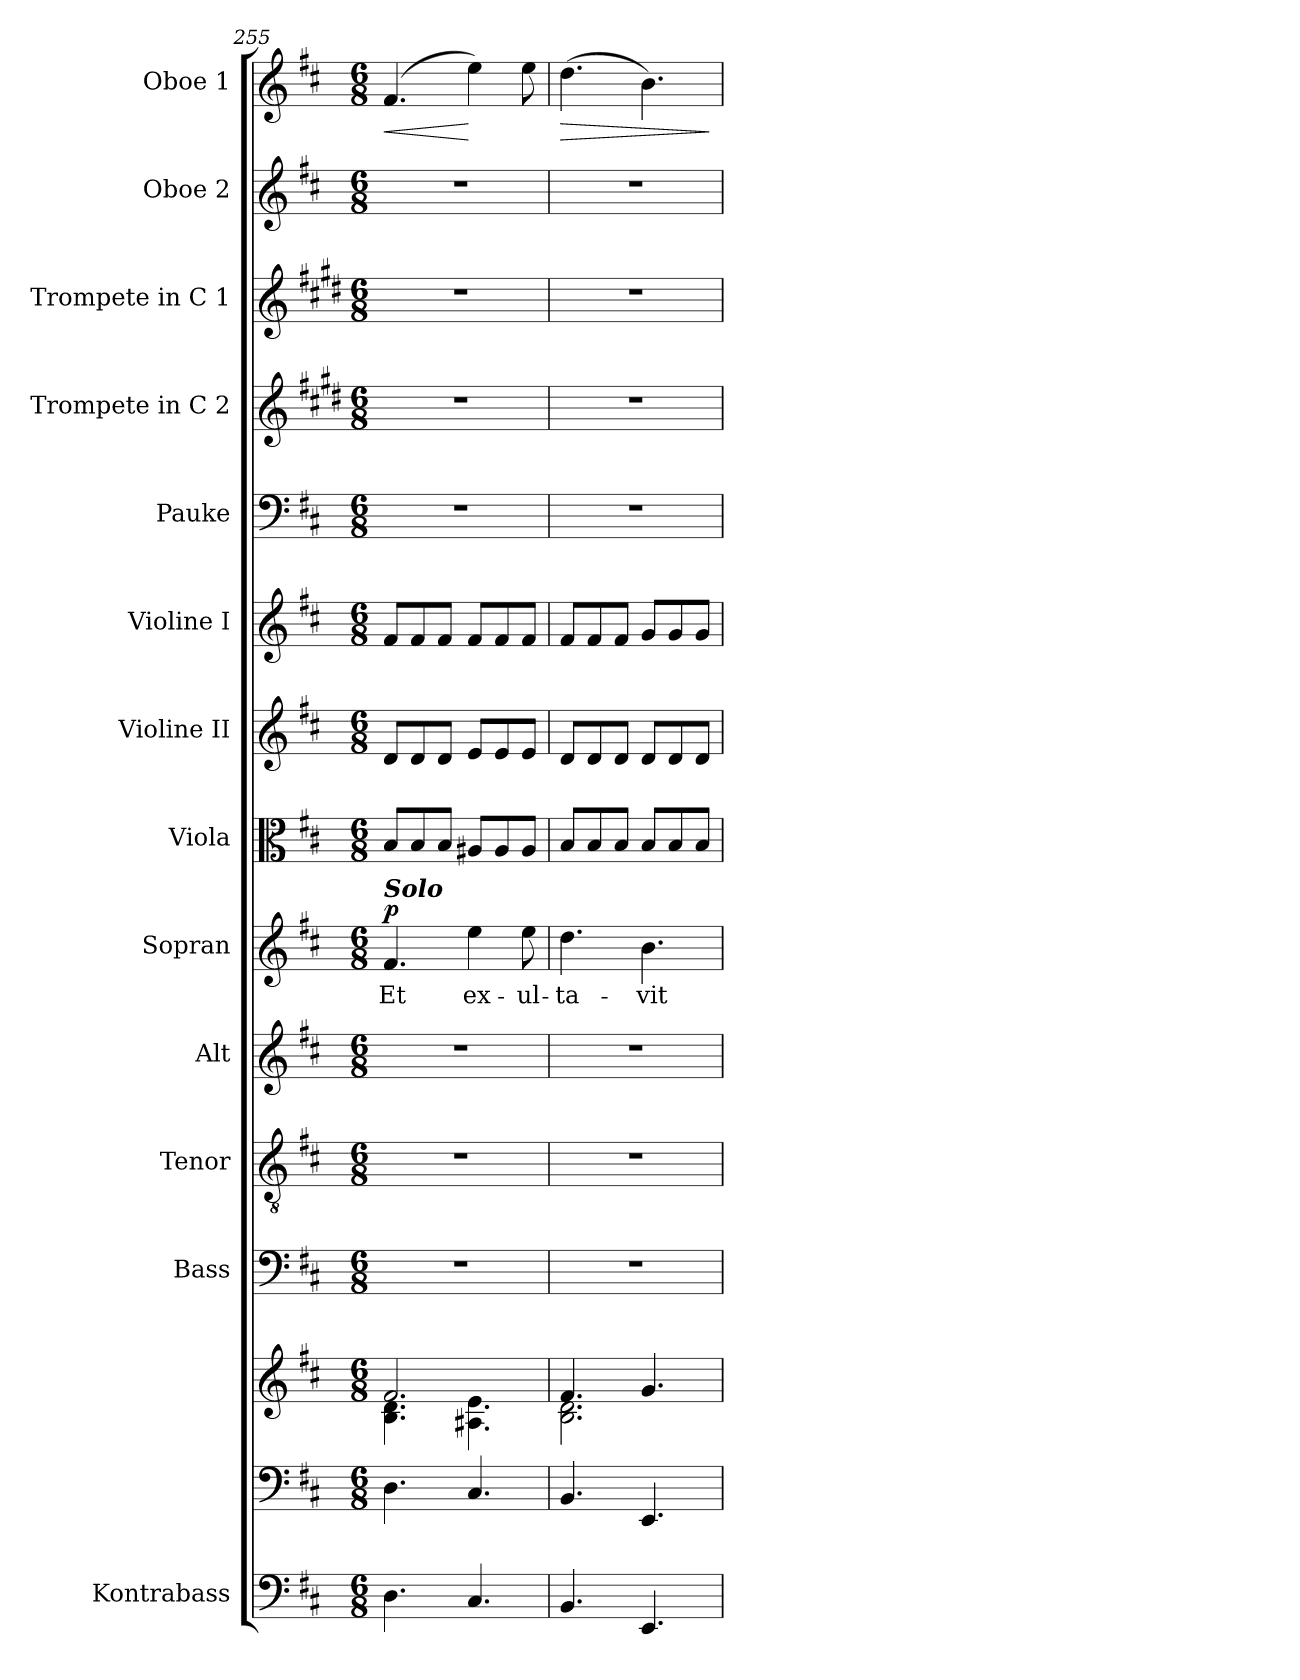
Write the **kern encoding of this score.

**kern	**kern	**kern	**kern	**kern	**kern	**kern	**text	**dynam	**kern	**kern	**kern	**kern	**kern	**kern	**kern	**kern	**dynam
*part14	*part13	*part13	*part12	*part11	*part10	*part9	*part9	*part9	*part8	*part7	*part6	*part5	*part4	*part3	*part2	*part1	*part1
*staff15	*staff14	*staff13	*staff12	*staff11	*staff10	*staff9	*staff9	*staff9	*staff8	*staff7	*staff6	*staff5	*staff4	*staff3	*staff2	*staff1	*staff1
*I"Kontrabass	*	*	*I"Bass	*I"Tenor	*I"Alt	*I"Sopran	*	*	*I"Viola	*I"Violine II	*I"Violine I	*I"Pauke	*I"Trompete in C 2	*I"Trompete in C 1	*I"Oboe 2	*I"Oboe 1	*
*I'Kb.	*	*	*I'B	*I'T	*I'A	*I'S	*	*	*I'Vla.	*I'Vl. II	*I'Vl. I	*I'Pk.	*	*	*I'Ob. 2	*I'Ob. 1	*
*clefF4	*clefF4	*clefG2	*clefF4	*clefGv2	*clefG2	*clefG2	*	*	*clefC3	*clefG2	*clefG2	*clefF4	*clefG2	*clefG2	*clefG2	*clefG2	*
*ITrd7c12	*	*	*	*	*	*	*	*	*	*	*	*	*ITrd1c2	*ITrd1c2	*	*	*
*k[f#c#]	*k[f#c#]	*k[f#c#]	*k[f#c#]	*k[f#c#]	*k[f#c#]	*k[f#c#]	*	*	*k[f#c#]	*k[f#c#]	*k[f#c#]	*k[f#c#]	*k[f#c#]	*k[f#c#]	*k[f#c#]	*k[f#c#]	*
*D:	*D:	*D:	*D:	*D:	*D:	*D:	*	*	*D:	*D:	*D:	*D:	*D:	*D:	*D:	*D:	*
*M6/8	*M6/8	*M6/8	*M6/8	*M6/8	*M6/8	*M6/8	*	*	*M6/8	*M6/8	*M6/8	*M6/8	*M6/8	*M6/8	*M6/8	*M6/8	*
=255	=255	=255	=255	=255	=255	=255	=255	=255	=255	=255	=255	=255	=255	=255	=255	=255	=255
*	*	*^	*	*	*	*	*	*	*	*	*	*	*	*	*	*	*
!	!	!	!	!	!	!	!LO:TX:a:Bi:t=Solo	!	!	!	!	!	!	!	!	!	!	!
!	!	!	!	!	!	!	!	!LO:LY:b	!LO:DY:a	!	!	!	!	!	!	!	!	!LO:HP:b
4.DD\	4.D\	2.f#/	4.B\ 4.d\	2.r	2.r	2.r	4.f#/	Et	p	8B/L	8d/L	8f#/L	2.r	2.r	2.r	2.r	(4.f#/	<
.	.	.	.	.	.	.	.	.	.	8B/	8d/	8f#/	.	.	.	.	.	.
.	.	.	.	.	.	.	.	.	.	8B/J	8d/J	8f#/J	.	.	.	.	.	.
!	!	!	!	!	!	!	!	!LO:LY:b	!	!	!	!	!	!	!	!	!	!
4.CC#/	4.C#/	.	4.A#X\ 4.e\	.	.	.	4ee\	ex-	.	8A#X/L	8e/L	8f#/L	.	.	.	.	4ee\)	[
.	.	.	.	.	.	.	.	.	.	8A#/	8e/	8f#/	.	.	.	.	.	.
!	!	!	!	!	!	!	!	!LO:LY:b	!	!	!	!	!	!	!	!	!	!
.	.	.	.	.	.	.	8ee\	-ul-	.	8A#/J	8e/J	8f#/J	.	.	.	.	8ee\	.
=256	=256	=256	=256	=256	=256	=256	=256	=256	=256	=256	=256	=256	=256	=256	=256	=256	=256	=256
!	!	!	!	!	!	!	!	!LO:LY:b	!	!	!	!	!	!	!	!	!	!LO:HP:b
4.BBB/	4.BB/	4.f#/	2.B\ 2.d\	2.r	2.r	2.r	4.dd\	-ta-	.	8B/L	8d/L	8f#/L	2.r	2.r	2.r	2.r	(>4.dd\	>
.	.	.	.	.	.	.	.	.	.	8B/	8d/	8f#/	.	.	.	.	.	.
.	.	.	.	.	.	.	.	.	.	8B/J	8d/J	8f#/J	.	.	.	.	.	.
!	!	!	!	!	!	!	!	!LO:LY:b	!	!	!	!	!	!	!	!	!	!
4.EEE/	4.EE/	4.g/	.	.	.	.	4.b\	-vit	.	8B/L	8d/L	8g/L	.	.	.	.	4.b\)	.
.	.	.	.	.	.	.	.	.	.	8B/	8d/	8g/	.	.	.	.	.	.
.	.	.	.	.	.	.	.	.	.	8B/J	8d/J	8g/J	.	.	.	.	.	.
*	*	*v	*v	*	*	*	*	*	*	*	*	*	*	*	*	*	*	*
.	.	.	.	.	.	.	.	.	.	.	.	.	.	.	.	.	]
=	=	=	=	=	=	=	=	=	=	=	=	=	=	=	=	=	=
*-	*-	*-	*-	*-	*-	*-	*-	*-	*-	*-	*-	*-	*-	*-	*-	*-	*-
